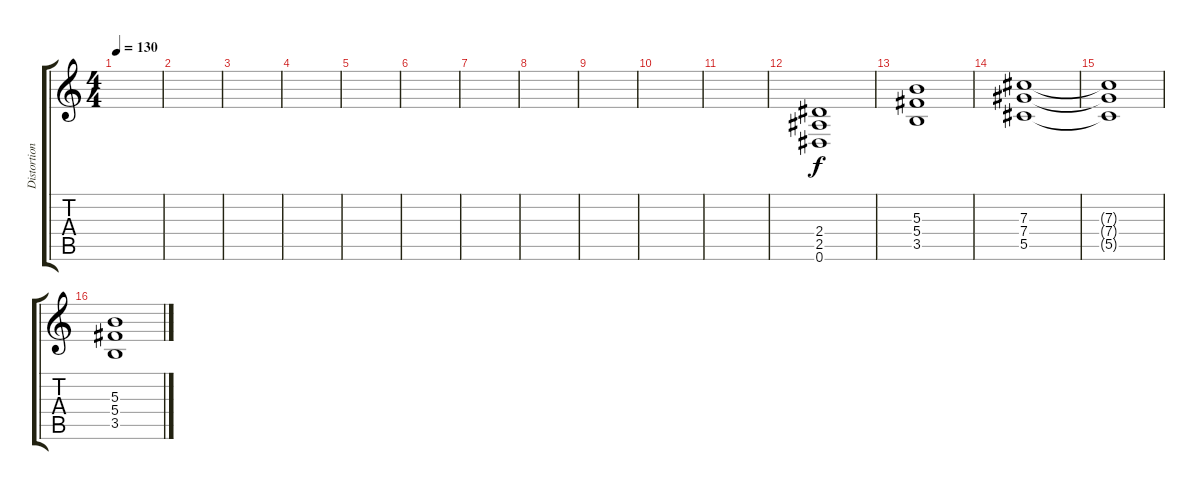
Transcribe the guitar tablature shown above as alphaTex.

\track ("Distortion" "Distortion") {instrument distortionguitar}
\staff {score tabs}
\tuning (Eb4 Bb3 Gb3 Db3 Ab2 Eb2) {hide}
\ts (4 4)
\tempo 130
\clef g2
\ks c
|
|
|
|
|
|
|
|
|
|
|
(2.4 2.5 0.6).1 |
(5.3 5.4 3.5).1 |
(7.3 7.4 5.5).1 |
(7.3{t} 7.4{t} 5.5{t}).1 |
(5.3 5.4 3.5).1
